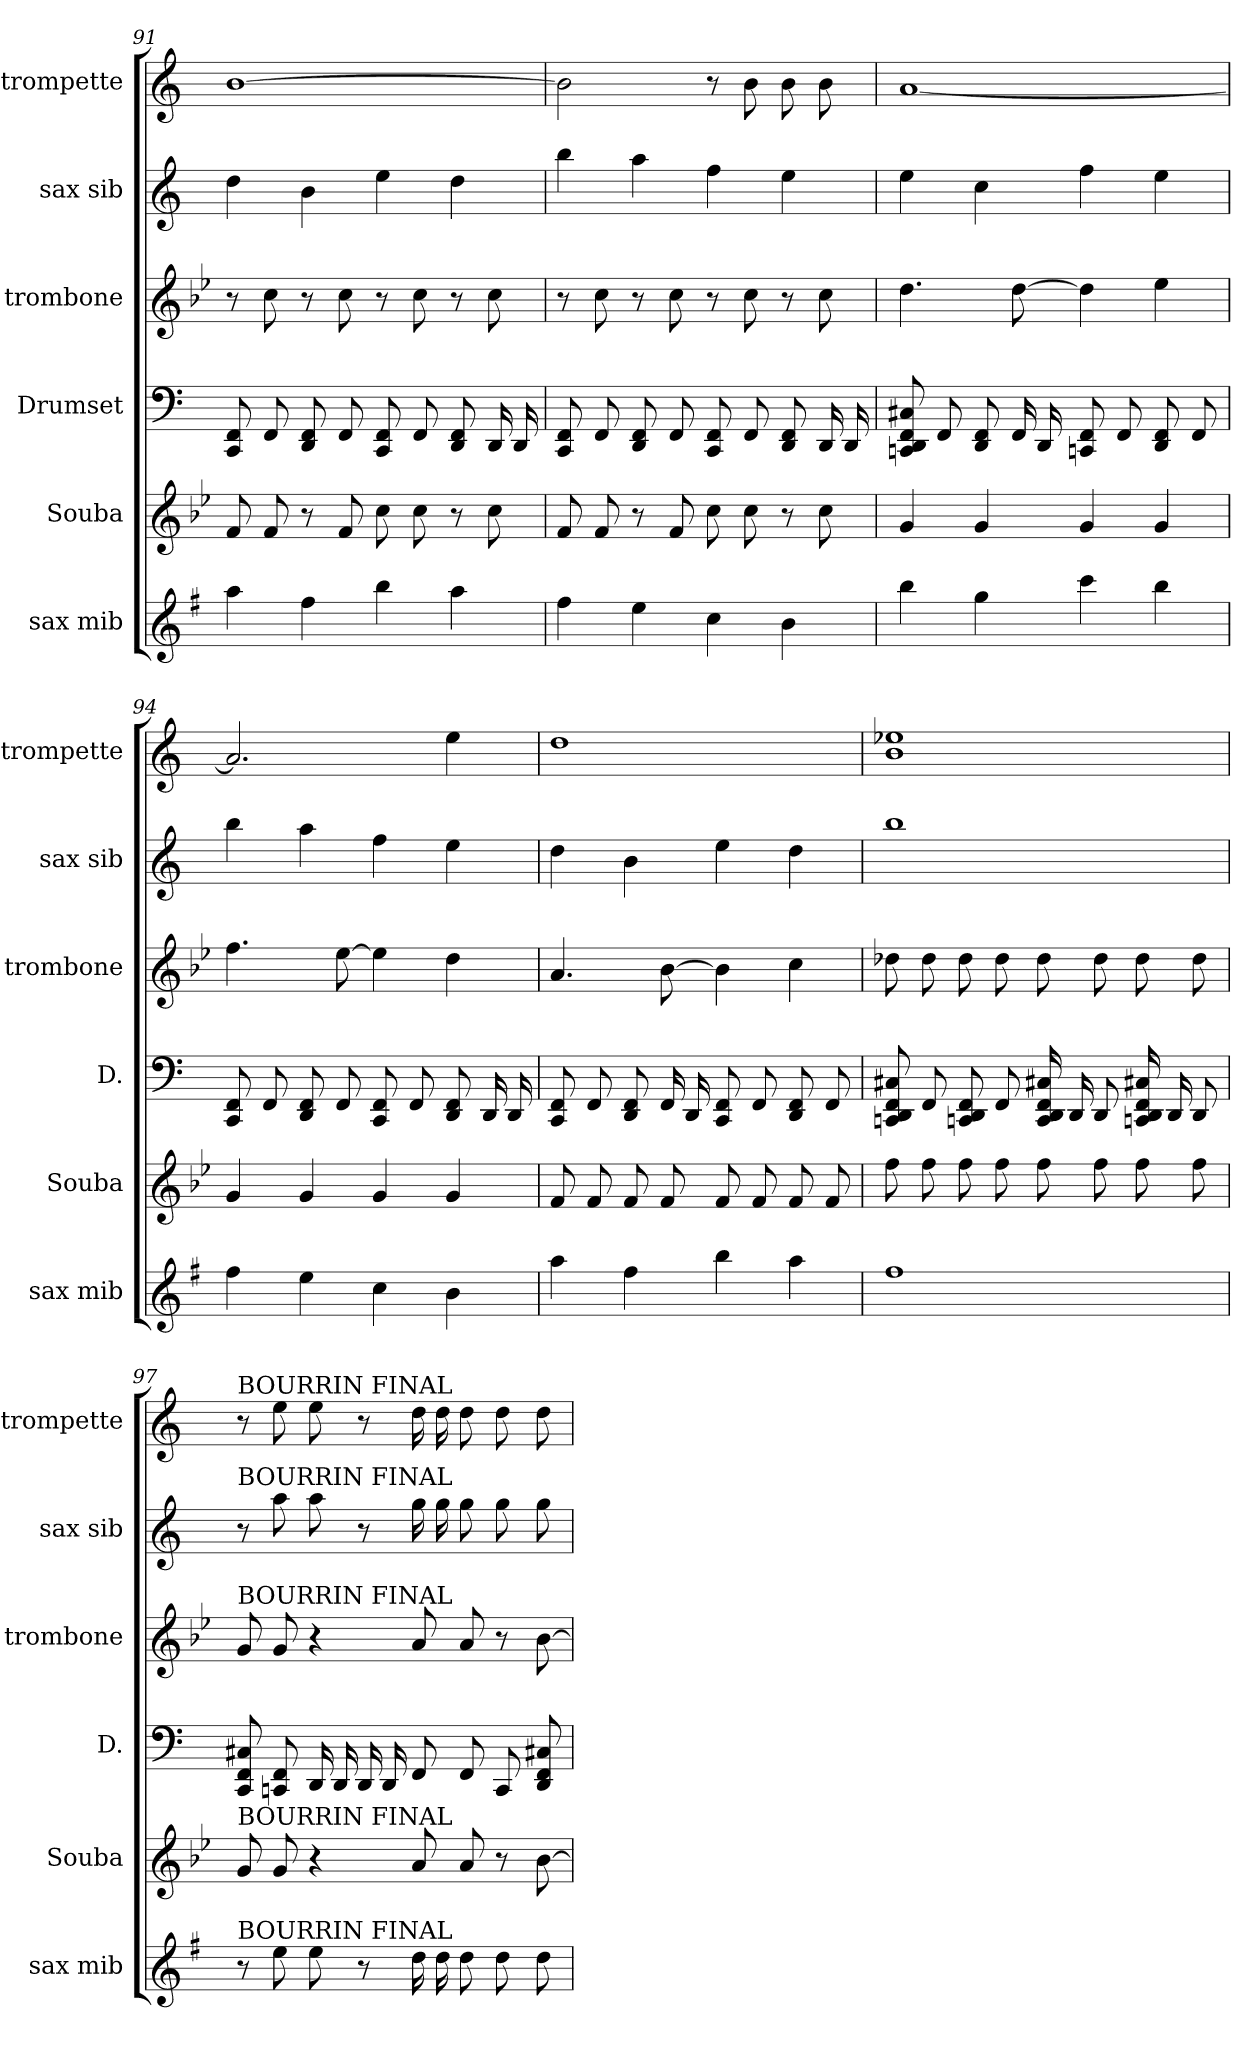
**kern	**kern	**kern	**kern	**kern	**kern
*part6	*part5	*part4	*part3	*part2	*part1
*staff6	*staff5	*staff4	*staff3	*staff2	*staff1
*I"sax mib	*I"Souba	*I"Drumset	*I"trombone	*I"sax sib	*I"trompette
*I'sax mib	*I'Souba	*I'D.	*I'trombone	*I'sax sib	*I'trompette
*clefG2	*clefG2	*clefF4	*clefG2	*clefG2	*clefG2
*ITrd-2c-3	*ITrd15c26	*	*ITrd8c14	*ITrd1c2	*ITrd1c2
*k[b-e-]	*k[b-e-]	*k[]	*k[b-e-]	*k[b-e-]	*k[b-e-]
*MM180	*MM180	*MM180	*MM180	*MM180	*MM180
=91	=91	=91	=91	=91	=91
4ccc	8FF	8CC 8FF	8r	4cc	[1a
.	8FF	8FF	8c	.	.
4aa	8r	8DD 8FF	8r	4a	.
.	8FF	8FF	8c	.	.
4ddd	8C	8CC 8FF	8r	4dd	.
.	8C	8FF	8c	.	.
4ccc	8r	8DD 8FF	8r	4cc	.
.	8C	16DD	8c	.	.
.	.	16DD	.	.	.
=92	=92	=92	=92	=92	=92
4aa	8FF	8CC 8FF	8r	4aa	2a]
.	8FF	8FF	8c	.	.
4gg	8r	8DD 8FF	8r	4gg	.
.	8FF	8FF	8c	.	.
4ee-	8C	8CC 8FF	8r	4ee-	8r
.	8C	8FF	8c	.	8a
4dd	8r	8DD 8FF	8r	4dd	8a
.	8C	16DD	8c	.	8a
.	.	16DD	.	.	.
=93	=93	=93	=93	=93	=93
*	*	*MM185	*	*	*
4ddd	4GG	8CCn 8DD 8FF 8C#X	4.d	4dd	[1g
.	.	8FF	.	.	.
4bb-	4GG	8DD 8FF	.	4b-	.
.	.	16FF	[8d	.	.
.	.	16DD	.	.	.
4eee-	4GG	8CCn 8FF	4d]	4ee-	.
.	.	8FF	.	.	.
4ddd	4GG	8DD 8FF	4e-	4dd	.
.	.	8FF	.	.	.
=94	=94	=94	=94	=94	=94
4aa	4GG	8CC 8FF	4.f	4aa	2.g]
.	.	8FF	.	.	.
4gg	4GG	8DD 8FF	.	4gg	.
.	.	8FF	[8e-	.	.
4ee-	4GG	8CC 8FF	4e-]	4ee-	.
.	.	8FF	.	.	.
4dd	4GG	8DD 8FF	4d	4dd	4dd
.	.	16DD	.	.	.
.	.	16DD	.	.	.
=95	=95	=95	=95	=95	=95
4ccc	8FF	8CC 8FF	4.A	4cc	1cc
.	8FF	8FF	.	.	.
4aa	8FF	8DD 8FF	.	4a	.
.	8FF	16FF	[8B-	.	.
.	.	16DD	.	.	.
4ddd	8FF	8CC 8FF	4B-]	4dd	.
.	8FF	8FF	.	.	.
4ccc	8FF	8DD 8FF	4c	4cc	.
.	8FF	8FF	.	.	.
=96	=96	=96	=96	=96	=96
1aa	8F	8CCn 8DD 8FF 8C#X	8d-X	1aa	1a 1dd-X
.	8F	8FF	8d-	.	.
.	8F	8CCn 8DD 8FF	8d-	.	.
.	8F	8FF	8d-	.	.
.	8F	16CC 16DD 16FF 16C#X	8d-	.	.
.	.	16DD	.	.	.
.	8F	8DD	8d-	.	.
.	8F	16CCn 16DD 16FF 16C#X	8d-	.	.
.	.	16DD	.	.	.
.	8F	8DD	8d-	.	.
=97	=97	=97	=97	=97	=97
*	*	*MM140	*	*	*
!	!	!	!	!	!LO:TX:t=BOURRIN FINAL
!	!	!	!	!LO:TX:t=BOURRIN FINAL	!
!	!	!	!LO:TX:t=BOURRIN FINAL	!	!
!	!LO:TX:t=BOURRIN FINAL	!	!	!	!
!LO:TX:t=BOURRIN FINAL	!	!	!	!	!
8r	8GG	8CC 8FF 8C#X	8G	8r	8r
8gg	8GG	8CCn 8FF	8G	8gg	8dd
8gg	4r	16DD	4r	8gg	8dd
.	.	16DD	.	.	.
8r	.	16DD	.	8r	8r
.	.	16DD	.	.	.
16ff	8AA	8FF	8A	16ff	16cc
16ff	.	.	.	16ff	16cc
8ff	8AA	8FF	8A	8ff	8cc
8ff	8r	8CC	8r	8ff	8cc
8ff	[8BB-	8DD 8FF 8C#X	[8B-	8ff	8cc
=	=	=	=	=	=
*-	*-	*-	*-	*-	*-
